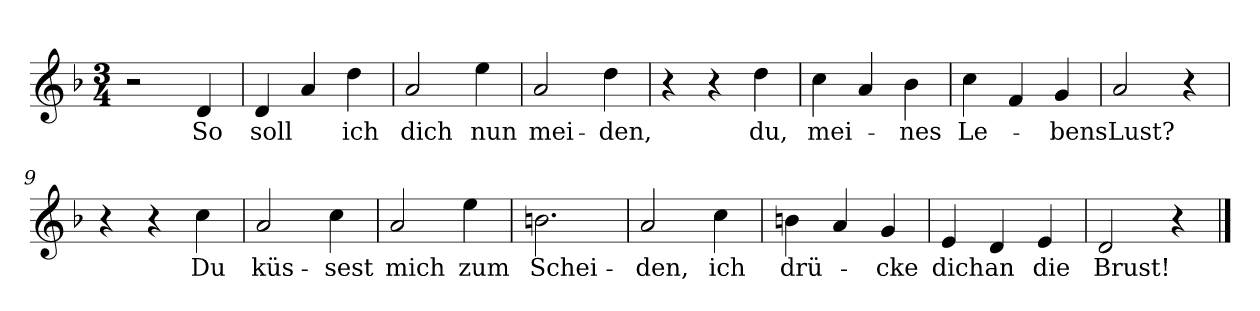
**kern	**text
*part1	*part1
*staff1	*staff1
*clefG2	*
*k[b-]	*
*M3/4	*
=1	=1
2r	.
!	!LO:LY:b
4d/	So
=2	=2
!	!LO:LY:b
4d/	soll
4a/	.
!	!LO:LY:b
4dd\	ich
=3	=3
!	!LO:LY:b
2a/	dich
!	!LO:LY:b
4ee\	nun
=4	=4
!	!LO:LY:b
2a/	mei-
!	!LO:LY:b
4dd\	-den,
=5	=5
4r	.
4r	.
!	!LO:LY:b
4dd\	du,
=6	=6
!	!LO:LY:b
4cc\	mei-
4a/	.
!	!LO:LY:b
4b-\	-nes
=7	=7
!	!LO:LY:b
4cc\	Le-
4f/	.
!	!LO:LY:b
4g/	-bens
=8	=8
!	!LO:LY:b
2a/	Lust?
4r	.
=9	=9
4r	.
4r	.
!	!LO:LY:b
4cc\	Du
=10	=10
!	!LO:LY:b
2a/	küs-
!	!LO:LY:b
4cc\	-sest
=11	=11
!	!LO:LY:b
2a/	mich
!	!LO:LY:b
4ee\	zum
=12	=12
!	!LO:LY:b
2.bn\	Schei-
!!LO:LB:g=z
=13	=13
!	!LO:LY:b
2a/	-den,
!	!LO:LY:b
4cc\	ich
=14	=14
!	!LO:LY:b
4bn\	drü-
4a/	.
!	!LO:LY:b
4g/	-cke
=15	=15
!	!LO:LY:b
4e/	dich
!	!LO:LY:b
4d/	an
!	!LO:LY:b
4e/	die
=16	=16
!	!LO:LY:b
2d/	Brust!
4r	.
==	==
*-	*-
